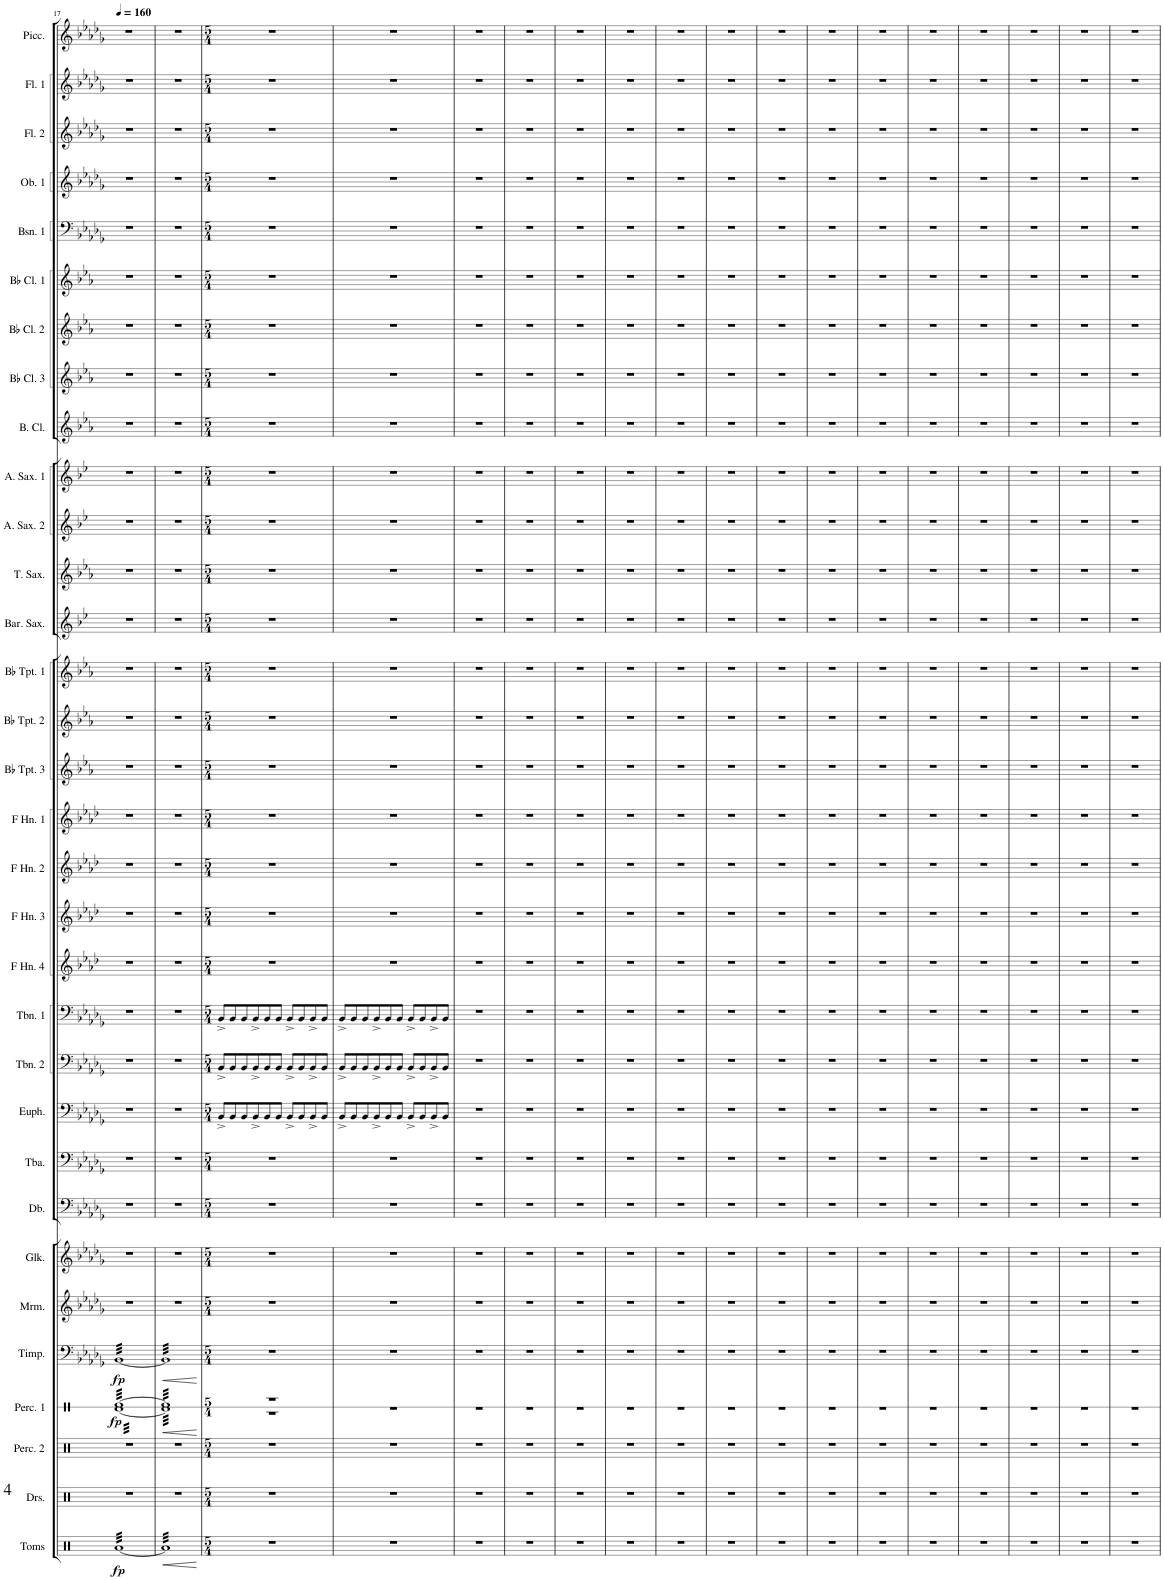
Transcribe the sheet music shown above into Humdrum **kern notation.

**kern	**dynam	**kern	**kern	**kern	**dynam	**kern	**dynam	**kern	**kern	**kern	**kern	**kern	**kern	**kern	**kern	**kern	**kern	**kern	**kern	**kern	**kern	**kern	**kern	**kern	**kern	**kern	**kern	**kern	**kern	**kern	**kern	**kern	**kern	**kern
*part32	*part32	*part31	*part30	*part29	*part29	*part28	*part28	*part27	*part26	*part25	*part24	*part23	*part22	*part21	*part20	*part19	*part18	*part17	*part16	*part15	*part14	*part13	*part12	*part11	*part10	*part9	*part8	*part7	*part6	*part5	*part4	*part3	*part2	*part1
*staff32	*staff32	*staff31	*staff30	*staff29	*staff29	*staff28	*staff28	*staff27	*staff26	*staff25	*staff24	*staff23	*staff22	*staff21	*staff20	*staff19	*staff18	*staff17	*staff16	*staff15	*staff14	*staff13	*staff12	*staff11	*staff10	*staff9	*staff8	*staff7	*staff6	*staff5	*staff4	*staff3	*staff2	*staff1
*I"Percussion 4	*	*I"Percussion 3	*I"Percussion 2	*I"Percussion 1 [Snare Drum, Bass Drum]	*	*I"Timpani	*	*I"Mallets 2 [Marimba]	*I"Mallets 1 [Glockenspiel]	*I"Double Bass	*I"Tuba	*I"Euphonium	*I"Trombone 2	*I"Trombone 1	*I"F Horn 4	*I"F Hron 3	*I"F Horn 2	*I"F Horn 1	*I"Bb Trumpet 3	*I"Bb Trumpet 2	*I"Bb Trumpet 1	*I"Baritone Saxophone	*I"Tenor Saxophone	*I"Alto Saxophone 2	*I"Alto Saxophone 1	*I"Bass Clarinet	*I"Bb Clarinet 3	*I"Bb Clarinet 2	*I"Bb Clarinet 1	*I"Bassoon 1	*I"Oboe 1	*I"Flute 2	*I"Flute 1	*I"Piccolo
*	*	*	*I'Perc. 2	*I'Perc. 1	*	*I'Timp.	*	*I'Mrm.	*I'Glk.	*I'Db.	*I'Tba.	*I'Euph.	*I'Tbn. 2	*I'Tbn. 1	*I'F Hn. 4	*I'F Hn. 3	*I'F Hn. 2	*I'F Hn. 1	*I'Bb Tpt. 3	*I'Bb Tpt. 2	*I'Bb Tpt. 1	*I'Bar. Sax.	*I'T. Sax.	*I'A. Sax. 2	*I'A. Sax. 1	*I'B. Cl.	*I'Bb Cl. 3	*I'Bb Cl. 2	*I'Bb Cl. 1	*I'Bsn. 1	*I'Ob. 1	*I'Fl. 2	*I'Fl. 1	*I'Picc.
!!LO:PB:g=z
*clefX	*	*clefX	*clefX	*clefX	*	*clefF4	*	*clefG2	*clefG2	*clefF4	*clefF4	*clefF4	*clefF4	*clefF4	*clefG2	*clefG2	*clefG2	*clefG2	*clefG2	*clefG2	*clefG2	*clefG2	*clefG2	*clefG2	*clefG2	*clefG2	*clefG2	*clefG2	*clefG2	*clefF4	*clefG2	*clefG2	*clefG2	*clefG2
*	*	*	*	*	*	*	*	*	*Trd-14c-24	*Trd7c12	*	*	*	*	*Trd4c7	*Trd4c7	*Trd4c7	*Trd4c7	*Trd1c2	*Trd1c2	*Trd1c2	*Trd12c21	*Trd8c14	*Trd5c9	*Trd5c9	*Trd8c14	*Trd1c2	*Trd1c2	*Trd1c2	*	*	*	*	*Trd-7c-12
*k[]	*	*k[]	*k[]	*k[]	*	*k[b-e-a-d-g-]	*	*k[b-e-a-d-g-]	*k[b-e-a-d-g-]	*k[b-e-a-d-g-]	*k[b-e-a-d-g-]	*k[b-e-a-d-g-]	*k[b-e-a-d-g-]	*k[b-e-a-d-g-]	*k[b-e-a-d-]	*k[b-e-a-d-]	*k[b-e-a-d-]	*k[b-e-a-d-]	*k[b-e-a-]	*k[b-e-a-]	*k[b-e-a-]	*k[b-e-]	*k[b-e-a-]	*k[b-e-]	*k[b-e-]	*k[b-e-a-]	*k[b-e-a-]	*k[b-e-a-]	*k[b-e-a-]	*k[b-e-a-d-g-]	*k[b-e-a-d-g-]	*k[b-e-a-d-g-]	*k[b-e-a-d-g-]	*k[b-e-a-d-g-]
*M4/4	*	*M4/4	*M4/4	*M4/4	*	*M4/4	*	*M4/4	*M4/4	*M4/4	*M4/4	*M4/4	*M4/4	*M4/4	*M4/4	*M4/4	*M4/4	*M4/4	*M4/4	*M4/4	*M4/4	*M4/4	*M4/4	*M4/4	*M4/4	*M4/4	*M4/4	*M4/4	*M4/4	*M4/4	*M4/4	*M4/4	*M4/4	*M4/4
*MM160	*	*MM160	*MM160	*MM160	*	*MM160	*	*MM160	*MM160	*MM160	*MM160	*MM160	*MM160	*MM160	*MM160	*MM160	*MM160	*MM160	*MM160	*MM160	*MM160	*MM160	*MM160	*MM160	*MM160	*MM160	*MM160	*MM160	*MM160	*MM160	*MM160	*MM160	*MM160	*MM160
=17	=17	=17	=17	=17	=17	=17	=17	=17	=17	=17	=17	=17	=17	=17	=17	=17	=17	=17	=17	=17	=17	=17	=17	=17	=17	=17	=17	=17	=17	=17	=17	=17	=17	=17
*	*	*	*	*^	*	*	*	*	*	*	*	*	*	*	*	*	*	*	*	*	*	*	*	*	*	*	*	*	*	*	*	*	*	*
!	!LO:DY:b	!	!	!	!	!LO:DY:b	!	!LO:DY:b	!	!	!	!	!	!	!	!	!	!	!	!	!	!	!	!	!	!	!	!	!	!	!	!	!	!	!
*tremolo	*	*	*	*	*	*	*	*	*	*	*	*	*	*	*	*	*	*	*	*	*	*	*	*	*	*	*	*	*	*	*	*	*	*	*
*	*	*	*	*tremolo	*	*	*	*	*	*	*	*	*	*	*	*	*	*	*	*	*	*	*	*	*	*	*	*	*	*	*	*	*	*	*
*	*	*	*	*	*	*	*tremolo	*	*	*	*	*	*	*	*	*	*	*	*	*	*	*	*	*	*	*	*	*	*	*	*	*	*	*	*
[32RaLLL	fp	1r	1r	[32RfLLL	[32RdLLL	fp	[32BB-LLL	fp	1r	1r	1r	1r	1r	1r	1r	1r	1r	1r	1r	1r	1r	1r	1r	1r	1r	1r	1r	1r	1r	1r	1r	1r	1r	1r	1r
32Ra	.	.	.	32Rf	32Rd	.	32BB-	.	.	.	.	.	.	.	.	.	.	.	.	.	.	.	.	.	.	.	.	.	.	.	.	.	.	.	.
32Ra	.	.	.	32Rf	32Rd	.	32BB-	.	.	.	.	.	.	.	.	.	.	.	.	.	.	.	.	.	.	.	.	.	.	.	.	.	.	.	.
32Ra	.	.	.	32Rf	32Rd	.	32BB-	.	.	.	.	.	.	.	.	.	.	.	.	.	.	.	.	.	.	.	.	.	.	.	.	.	.	.	.
32Ra	.	.	.	32Rf	32Rd	.	32BB-	.	.	.	.	.	.	.	.	.	.	.	.	.	.	.	.	.	.	.	.	.	.	.	.	.	.	.	.
32Ra	.	.	.	32Rf	32Rd	.	32BB-	.	.	.	.	.	.	.	.	.	.	.	.	.	.	.	.	.	.	.	.	.	.	.	.	.	.	.	.
32Ra	.	.	.	32Rf	32Rd	.	32BB-	.	.	.	.	.	.	.	.	.	.	.	.	.	.	.	.	.	.	.	.	.	.	.	.	.	.	.	.
32Ra	.	.	.	32Rf	32Rd	.	32BB-	.	.	.	.	.	.	.	.	.	.	.	.	.	.	.	.	.	.	.	.	.	.	.	.	.	.	.	.
32Ra	.	.	.	32Rf	32Rd	.	32BB-	.	.	.	.	.	.	.	.	.	.	.	.	.	.	.	.	.	.	.	.	.	.	.	.	.	.	.	.
32Ra	.	.	.	32Rf	32Rd	.	32BB-	.	.	.	.	.	.	.	.	.	.	.	.	.	.	.	.	.	.	.	.	.	.	.	.	.	.	.	.
32Ra	.	.	.	32Rf	32Rd	.	32BB-	.	.	.	.	.	.	.	.	.	.	.	.	.	.	.	.	.	.	.	.	.	.	.	.	.	.	.	.
32Ra	.	.	.	32Rf	32Rd	.	32BB-	.	.	.	.	.	.	.	.	.	.	.	.	.	.	.	.	.	.	.	.	.	.	.	.	.	.	.	.
32Ra	.	.	.	32Rf	32Rd	.	32BB-	.	.	.	.	.	.	.	.	.	.	.	.	.	.	.	.	.	.	.	.	.	.	.	.	.	.	.	.
32Ra	.	.	.	32Rf	32Rd	.	32BB-	.	.	.	.	.	.	.	.	.	.	.	.	.	.	.	.	.	.	.	.	.	.	.	.	.	.	.	.
32Ra	.	.	.	32Rf	32Rd	.	32BB-	.	.	.	.	.	.	.	.	.	.	.	.	.	.	.	.	.	.	.	.	.	.	.	.	.	.	.	.
32Ra	.	.	.	32Rf	32Rd	.	32BB-	.	.	.	.	.	.	.	.	.	.	.	.	.	.	.	.	.	.	.	.	.	.	.	.	.	.	.	.
32Ra	.	.	.	32Rf	32Rd	.	32BB-	.	.	.	.	.	.	.	.	.	.	.	.	.	.	.	.	.	.	.	.	.	.	.	.	.	.	.	.
32Ra	.	.	.	32Rf	32Rd	.	32BB-	.	.	.	.	.	.	.	.	.	.	.	.	.	.	.	.	.	.	.	.	.	.	.	.	.	.	.	.
32Ra	.	.	.	32Rf	32Rd	.	32BB-	.	.	.	.	.	.	.	.	.	.	.	.	.	.	.	.	.	.	.	.	.	.	.	.	.	.	.	.
32Ra	.	.	.	32Rf	32Rd	.	32BB-	.	.	.	.	.	.	.	.	.	.	.	.	.	.	.	.	.	.	.	.	.	.	.	.	.	.	.	.
32Ra	.	.	.	32Rf	32Rd	.	32BB-	.	.	.	.	.	.	.	.	.	.	.	.	.	.	.	.	.	.	.	.	.	.	.	.	.	.	.	.
32Ra	.	.	.	32Rf	32Rd	.	32BB-	.	.	.	.	.	.	.	.	.	.	.	.	.	.	.	.	.	.	.	.	.	.	.	.	.	.	.	.
32Ra	.	.	.	32Rf	32Rd	.	32BB-	.	.	.	.	.	.	.	.	.	.	.	.	.	.	.	.	.	.	.	.	.	.	.	.	.	.	.	.
32Ra	.	.	.	32Rf	32Rd	.	32BB-	.	.	.	.	.	.	.	.	.	.	.	.	.	.	.	.	.	.	.	.	.	.	.	.	.	.	.	.
32Ra	.	.	.	32Rf	32Rd	.	32BB-	.	.	.	.	.	.	.	.	.	.	.	.	.	.	.	.	.	.	.	.	.	.	.	.	.	.	.	.
32Ra	.	.	.	32Rf	32Rd	.	32BB-	.	.	.	.	.	.	.	.	.	.	.	.	.	.	.	.	.	.	.	.	.	.	.	.	.	.	.	.
32Ra	.	.	.	32Rf	32Rd	.	32BB-	.	.	.	.	.	.	.	.	.	.	.	.	.	.	.	.	.	.	.	.	.	.	.	.	.	.	.	.
32Ra	.	.	.	32Rf	32Rd	.	32BB-	.	.	.	.	.	.	.	.	.	.	.	.	.	.	.	.	.	.	.	.	.	.	.	.	.	.	.	.
32Ra	.	.	.	32Rf	32Rd	.	32BB-	.	.	.	.	.	.	.	.	.	.	.	.	.	.	.	.	.	.	.	.	.	.	.	.	.	.	.	.
32Ra	.	.	.	32Rf	32Rd	.	32BB-	.	.	.	.	.	.	.	.	.	.	.	.	.	.	.	.	.	.	.	.	.	.	.	.	.	.	.	.
32Ra	.	.	.	32Rf	32Rd	.	32BB-	.	.	.	.	.	.	.	.	.	.	.	.	.	.	.	.	.	.	.	.	.	.	.	.	.	.	.	.
32RaJJJ	.	.	.	32RfJJJ	32RdJJJ	.	32BB-JJJ	.	.	.	.	.	.	.	.	.	.	.	.	.	.	.	.	.	.	.	.	.	.	.	.	.	.	.	.
=18	=18	=18	=18	=18	=18	=18	=18	=18	=18	=18	=18	=18	=18	=18	=18	=18	=18	=18	=18	=18	=18	=18	=18	=18	=18	=18	=18	=18	=18	=18	=18	=18	=18	=18	=18
!	!LO:HP:b	!	!	!	!	!LO:HP:b	!	!LO:HP:b	!	!	!	!	!	!	!	!	!	!	!	!	!	!	!	!	!	!	!	!	!	!	!	!	!	!	!
32Ra]LLL	<	1r	1r	32Rf]LLL	32Rd]LLL	<	32BB-]LLL	<	1r	1r	1r	1r	1r	1r	1r	1r	1r	1r	1r	1r	1r	1r	1r	1r	1r	1r	1r	1r	1r	1r	1r	1r	1r	1r	1r
32Ra	.	.	.	32Rf	32Rd	.	32BB-	.	.	.	.	.	.	.	.	.	.	.	.	.	.	.	.	.	.	.	.	.	.	.	.	.	.	.	.
32Ra	.	.	.	32Rf	32Rd	.	32BB-	.	.	.	.	.	.	.	.	.	.	.	.	.	.	.	.	.	.	.	.	.	.	.	.	.	.	.	.
32Ra	.	.	.	32Rf	32Rd	.	32BB-	.	.	.	.	.	.	.	.	.	.	.	.	.	.	.	.	.	.	.	.	.	.	.	.	.	.	.	.
32Ra	.	.	.	32Rf	32Rd	.	32BB-	.	.	.	.	.	.	.	.	.	.	.	.	.	.	.	.	.	.	.	.	.	.	.	.	.	.	.	.
32Ra	.	.	.	32Rf	32Rd	.	32BB-	.	.	.	.	.	.	.	.	.	.	.	.	.	.	.	.	.	.	.	.	.	.	.	.	.	.	.	.
32Ra	.	.	.	32Rf	32Rd	.	32BB-	.	.	.	.	.	.	.	.	.	.	.	.	.	.	.	.	.	.	.	.	.	.	.	.	.	.	.	.
32Ra	.	.	.	32Rf	32Rd	.	32BB-	.	.	.	.	.	.	.	.	.	.	.	.	.	.	.	.	.	.	.	.	.	.	.	.	.	.	.	.
32Ra	.	.	.	32Rf	32Rd	.	32BB-	.	.	.	.	.	.	.	.	.	.	.	.	.	.	.	.	.	.	.	.	.	.	.	.	.	.	.	.
32Ra	.	.	.	32Rf	32Rd	.	32BB-	.	.	.	.	.	.	.	.	.	.	.	.	.	.	.	.	.	.	.	.	.	.	.	.	.	.	.	.
32Ra	.	.	.	32Rf	32Rd	.	32BB-	.	.	.	.	.	.	.	.	.	.	.	.	.	.	.	.	.	.	.	.	.	.	.	.	.	.	.	.
32Ra	.	.	.	32Rf	32Rd	.	32BB-	.	.	.	.	.	.	.	.	.	.	.	.	.	.	.	.	.	.	.	.	.	.	.	.	.	.	.	.
32Ra	.	.	.	32Rf	32Rd	.	32BB-	.	.	.	.	.	.	.	.	.	.	.	.	.	.	.	.	.	.	.	.	.	.	.	.	.	.	.	.
32Ra	.	.	.	32Rf	32Rd	.	32BB-	.	.	.	.	.	.	.	.	.	.	.	.	.	.	.	.	.	.	.	.	.	.	.	.	.	.	.	.
32Ra	.	.	.	32Rf	32Rd	.	32BB-	.	.	.	.	.	.	.	.	.	.	.	.	.	.	.	.	.	.	.	.	.	.	.	.	.	.	.	.
32Ra	.	.	.	32Rf	32Rd	.	32BB-	.	.	.	.	.	.	.	.	.	.	.	.	.	.	.	.	.	.	.	.	.	.	.	.	.	.	.	.
32Ra	.	.	.	32Rf	32Rd	.	32BB-	.	.	.	.	.	.	.	.	.	.	.	.	.	.	.	.	.	.	.	.	.	.	.	.	.	.	.	.
32Ra	.	.	.	32Rf	32Rd	.	32BB-	.	.	.	.	.	.	.	.	.	.	.	.	.	.	.	.	.	.	.	.	.	.	.	.	.	.	.	.
32Ra	.	.	.	32Rf	32Rd	.	32BB-	.	.	.	.	.	.	.	.	.	.	.	.	.	.	.	.	.	.	.	.	.	.	.	.	.	.	.	.
32Ra	.	.	.	32Rf	32Rd	.	32BB-	.	.	.	.	.	.	.	.	.	.	.	.	.	.	.	.	.	.	.	.	.	.	.	.	.	.	.	.
32Ra	.	.	.	32Rf	32Rd	.	32BB-	.	.	.	.	.	.	.	.	.	.	.	.	.	.	.	.	.	.	.	.	.	.	.	.	.	.	.	.
32Ra	.	.	.	32Rf	32Rd	.	32BB-	.	.	.	.	.	.	.	.	.	.	.	.	.	.	.	.	.	.	.	.	.	.	.	.	.	.	.	.
32Ra	.	.	.	32Rf	32Rd	.	32BB-	.	.	.	.	.	.	.	.	.	.	.	.	.	.	.	.	.	.	.	.	.	.	.	.	.	.	.	.
32Ra	.	.	.	32Rf	32Rd	.	32BB-	.	.	.	.	.	.	.	.	.	.	.	.	.	.	.	.	.	.	.	.	.	.	.	.	.	.	.	.
32Ra	.	.	.	32Rf	32Rd	.	32BB-	.	.	.	.	.	.	.	.	.	.	.	.	.	.	.	.	.	.	.	.	.	.	.	.	.	.	.	.
32Ra	.	.	.	32Rf	32Rd	.	32BB-	.	.	.	.	.	.	.	.	.	.	.	.	.	.	.	.	.	.	.	.	.	.	.	.	.	.	.	.
32Ra	.	.	.	32Rf	32Rd	.	32BB-	.	.	.	.	.	.	.	.	.	.	.	.	.	.	.	.	.	.	.	.	.	.	.	.	.	.	.	.
32Ra	.	.	.	32Rf	32Rd	.	32BB-	.	.	.	.	.	.	.	.	.	.	.	.	.	.	.	.	.	.	.	.	.	.	.	.	.	.	.	.
32Ra	.	.	.	32Rf	32Rd	.	32BB-	.	.	.	.	.	.	.	.	.	.	.	.	.	.	.	.	.	.	.	.	.	.	.	.	.	.	.	.
32Ra	.	.	.	32Rf	32Rd	.	32BB-	.	.	.	.	.	.	.	.	.	.	.	.	.	.	.	.	.	.	.	.	.	.	.	.	.	.	.	.
32Ra	.	.	.	32Rf	32Rd	.	32BB-	.	.	.	.	.	.	.	.	.	.	.	.	.	.	.	.	.	.	.	.	.	.	.	.	.	.	.	.
32RaJJJ	.	.	.	32RfJJJ	32RdJJJ	.	32BB-JJJ	.	.	.	.	.	.	.	.	.	.	.	.	.	.	.	.	.	.	.	.	.	.	.	.	.	.	.	.
*	*	*	*	*	*	*	*Xtremolo	*	*	*	*	*	*	*	*	*	*	*	*	*	*	*	*	*	*	*	*	*	*	*	*	*	*	*	*
*	*	*	*	*Xtremolo	*	*	*	*	*	*	*	*	*	*	*	*	*	*	*	*	*	*	*	*	*	*	*	*	*	*	*	*	*	*	*
*Xtremolo	*	*	*	*	*	*	*	*	*	*	*	*	*	*	*	*	*	*	*	*	*	*	*	*	*	*	*	*	*	*	*	*	*	*	*
*	*	*	*	*v	*v	*	*	*	*	*	*	*	*	*	*	*	*	*	*	*	*	*	*	*	*	*	*	*	*	*	*	*	*	*	*
.	[	.	.	.	[	.	[	.	.	.	.	.	.	.	.	.	.	.	.	.	.	.	.	.	.	.	.	.	.	.	.	.	.	.
=19	=19	=19	=19	=19	=19	=19	=19	=19	=19	=19	=19	=19	=19	=19	=19	=19	=19	=19	=19	=19	=19	=19	=19	=19	=19	=19	=19	=19	=19	=19	=19	=19	=19	=19
*M5/4	*	*M5/4	*M5/4	*M5/4	*	*M5/4	*	*M5/4	*M5/4	*M5/4	*M5/4	*M5/4	*M5/4	*M5/4	*M5/4	*M5/4	*M5/4	*M5/4	*M5/4	*M5/4	*M5/4	*M5/4	*M5/4	*M5/4	*M5/4	*M5/4	*M5/4	*M5/4	*M5/4	*M5/4	*M5/4	*M5/4	*M5/4	*M5/4
*	*	*	*	*^	*	*	*	*	*	*	*	*	*	*	*	*	*	*	*	*	*	*	*	*	*	*	*	*	*	*	*	*	*	*
4%5r	.	4%5r	4%5r	4%5r	4%5r	.	4%5r	.	4%5r	4%5r	4%5r	4%5r	8BB-^/L	8BB-^/L	8BB-^/L	4%5r	4%5r	4%5r	4%5r	4%5r	4%5r	4%5r	4%5r	4%5r	4%5r	4%5r	4%5r	4%5r	4%5r	4%5r	4%5r	4%5r	4%5r	4%5r	4%5r
.	.	.	.	.	.	.	.	.	.	.	.	.	8BB-/	8BB-/	8BB-/	.	.	.	.	.	.	.	.	.	.	.	.	.	.	.	.	.	.	.	.
.	.	.	.	.	.	.	.	.	.	.	.	.	8BB-/	8BB-/	8BB-/	.	.	.	.	.	.	.	.	.	.	.	.	.	.	.	.	.	.	.	.
.	.	.	.	.	.	.	.	.	.	.	.	.	8BB-^/	8BB-^/	8BB-^/	.	.	.	.	.	.	.	.	.	.	.	.	.	.	.	.	.	.	.	.
.	.	.	.	.	.	.	.	.	.	.	.	.	8BB-/	8BB-/	8BB-/	.	.	.	.	.	.	.	.	.	.	.	.	.	.	.	.	.	.	.	.
.	.	.	.	.	.	.	.	.	.	.	.	.	8BB-/J	8BB-/J	8BB-/J	.	.	.	.	.	.	.	.	.	.	.	.	.	.	.	.	.	.	.	.
.	.	.	.	.	.	.	.	.	.	.	.	.	8BB-^/L	8BB-^/L	8BB-^/L	.	.	.	.	.	.	.	.	.	.	.	.	.	.	.	.	.	.	.	.
.	.	.	.	.	.	.	.	.	.	.	.	.	8BB-/	8BB-/	8BB-/	.	.	.	.	.	.	.	.	.	.	.	.	.	.	.	.	.	.	.	.
.	.	.	.	.	.	.	.	.	.	.	.	.	8BB-^/	8BB-^/	8BB-^/	.	.	.	.	.	.	.	.	.	.	.	.	.	.	.	.	.	.	.	.
.	.	.	.	.	.	.	.	.	.	.	.	.	8BB-/J	8BB-/J	8BB-/J	.	.	.	.	.	.	.	.	.	.	.	.	.	.	.	.	.	.	.	.
*	*	*	*	*v	*v	*	*	*	*	*	*	*	*	*	*	*	*	*	*	*	*	*	*	*	*	*	*	*	*	*	*	*	*	*	*
=20	=20	=20	=20	=20	=20	=20	=20	=20	=20	=20	=20	=20	=20	=20	=20	=20	=20	=20	=20	=20	=20	=20	=20	=20	=20	=20	=20	=20	=20	=20	=20	=20	=20	=20
4%5r	.	4%5r	4%5r	4%5r	.	4%5r	.	4%5r	4%5r	4%5r	4%5r	8BB-^/L	8BB-^/L	8BB-^/L	4%5r	4%5r	4%5r	4%5r	4%5r	4%5r	4%5r	4%5r	4%5r	4%5r	4%5r	4%5r	4%5r	4%5r	4%5r	4%5r	4%5r	4%5r	4%5r	4%5r
.	.	.	.	.	.	.	.	.	.	.	.	8BB-/	8BB-/	8BB-/	.	.	.	.	.	.	.	.	.	.	.	.	.	.	.	.	.	.	.	.
.	.	.	.	.	.	.	.	.	.	.	.	8BB-/	8BB-/	8BB-/	.	.	.	.	.	.	.	.	.	.	.	.	.	.	.	.	.	.	.	.
.	.	.	.	.	.	.	.	.	.	.	.	8BB-^/	8BB-^/	8BB-^/	.	.	.	.	.	.	.	.	.	.	.	.	.	.	.	.	.	.	.	.
.	.	.	.	.	.	.	.	.	.	.	.	8BB-/	8BB-/	8BB-/	.	.	.	.	.	.	.	.	.	.	.	.	.	.	.	.	.	.	.	.
.	.	.	.	.	.	.	.	.	.	.	.	8BB-/J	8BB-/J	8BB-/J	.	.	.	.	.	.	.	.	.	.	.	.	.	.	.	.	.	.	.	.
.	.	.	.	.	.	.	.	.	.	.	.	8BB-^/L	8BB-^/L	8BB-^/L	.	.	.	.	.	.	.	.	.	.	.	.	.	.	.	.	.	.	.	.
.	.	.	.	.	.	.	.	.	.	.	.	8BB-/	8BB-/	8BB-/	.	.	.	.	.	.	.	.	.	.	.	.	.	.	.	.	.	.	.	.
.	.	.	.	.	.	.	.	.	.	.	.	8BB-^/	8BB-^/	8BB-^/	.	.	.	.	.	.	.	.	.	.	.	.	.	.	.	.	.	.	.	.
.	.	.	.	.	.	.	.	.	.	.	.	8BB-/J	8BB-/J	8BB-/J	.	.	.	.	.	.	.	.	.	.	.	.	.	.	.	.	.	.	.	.
=21	=21	=21	=21	=21	=21	=21	=21	=21	=21	=21	=21	=21	=21	=21	=21	=21	=21	=21	=21	=21	=21	=21	=21	=21	=21	=21	=21	=21	=21	=21	=21	=21	=21	=21
4%5r	.	4%5r	4%5r	4%5r	.	4%5r	.	4%5r	4%5r	4%5r	4%5r	4%5r	4%5r	4%5r	4%5r	4%5r	4%5r	4%5r	4%5r	4%5r	4%5r	4%5r	4%5r	4%5r	4%5r	4%5r	4%5r	4%5r	4%5r	4%5r	4%5r	4%5r	4%5r	4%5r
=22	=22	=22	=22	=22	=22	=22	=22	=22	=22	=22	=22	=22	=22	=22	=22	=22	=22	=22	=22	=22	=22	=22	=22	=22	=22	=22	=22	=22	=22	=22	=22	=22	=22	=22
4%5r	.	4%5r	4%5r	4%5r	.	4%5r	.	4%5r	4%5r	4%5r	4%5r	4%5r	4%5r	4%5r	4%5r	4%5r	4%5r	4%5r	4%5r	4%5r	4%5r	4%5r	4%5r	4%5r	4%5r	4%5r	4%5r	4%5r	4%5r	4%5r	4%5r	4%5r	4%5r	4%5r
=23	=23	=23	=23	=23	=23	=23	=23	=23	=23	=23	=23	=23	=23	=23	=23	=23	=23	=23	=23	=23	=23	=23	=23	=23	=23	=23	=23	=23	=23	=23	=23	=23	=23	=23
4%5r	.	4%5r	4%5r	4%5r	.	4%5r	.	4%5r	4%5r	4%5r	4%5r	4%5r	4%5r	4%5r	4%5r	4%5r	4%5r	4%5r	4%5r	4%5r	4%5r	4%5r	4%5r	4%5r	4%5r	4%5r	4%5r	4%5r	4%5r	4%5r	4%5r	4%5r	4%5r	4%5r
=24	=24	=24	=24	=24	=24	=24	=24	=24	=24	=24	=24	=24	=24	=24	=24	=24	=24	=24	=24	=24	=24	=24	=24	=24	=24	=24	=24	=24	=24	=24	=24	=24	=24	=24
4%5r	.	4%5r	4%5r	4%5r	.	4%5r	.	4%5r	4%5r	4%5r	4%5r	4%5r	4%5r	4%5r	4%5r	4%5r	4%5r	4%5r	4%5r	4%5r	4%5r	4%5r	4%5r	4%5r	4%5r	4%5r	4%5r	4%5r	4%5r	4%5r	4%5r	4%5r	4%5r	4%5r
=25	=25	=25	=25	=25	=25	=25	=25	=25	=25	=25	=25	=25	=25	=25	=25	=25	=25	=25	=25	=25	=25	=25	=25	=25	=25	=25	=25	=25	=25	=25	=25	=25	=25	=25
4%5r	.	4%5r	4%5r	4%5r	.	4%5r	.	4%5r	4%5r	4%5r	4%5r	4%5r	4%5r	4%5r	4%5r	4%5r	4%5r	4%5r	4%5r	4%5r	4%5r	4%5r	4%5r	4%5r	4%5r	4%5r	4%5r	4%5r	4%5r	4%5r	4%5r	4%5r	4%5r	4%5r
=26	=26	=26	=26	=26	=26	=26	=26	=26	=26	=26	=26	=26	=26	=26	=26	=26	=26	=26	=26	=26	=26	=26	=26	=26	=26	=26	=26	=26	=26	=26	=26	=26	=26	=26
4%5r	.	4%5r	4%5r	4%5r	.	4%5r	.	4%5r	4%5r	4%5r	4%5r	4%5r	4%5r	4%5r	4%5r	4%5r	4%5r	4%5r	4%5r	4%5r	4%5r	4%5r	4%5r	4%5r	4%5r	4%5r	4%5r	4%5r	4%5r	4%5r	4%5r	4%5r	4%5r	4%5r
=27	=27	=27	=27	=27	=27	=27	=27	=27	=27	=27	=27	=27	=27	=27	=27	=27	=27	=27	=27	=27	=27	=27	=27	=27	=27	=27	=27	=27	=27	=27	=27	=27	=27	=27
4%5r	.	4%5r	4%5r	4%5r	.	4%5r	.	4%5r	4%5r	4%5r	4%5r	4%5r	4%5r	4%5r	4%5r	4%5r	4%5r	4%5r	4%5r	4%5r	4%5r	4%5r	4%5r	4%5r	4%5r	4%5r	4%5r	4%5r	4%5r	4%5r	4%5r	4%5r	4%5r	4%5r
=28	=28	=28	=28	=28	=28	=28	=28	=28	=28	=28	=28	=28	=28	=28	=28	=28	=28	=28	=28	=28	=28	=28	=28	=28	=28	=28	=28	=28	=28	=28	=28	=28	=28	=28
4%5r	.	4%5r	4%5r	4%5r	.	4%5r	.	4%5r	4%5r	4%5r	4%5r	4%5r	4%5r	4%5r	4%5r	4%5r	4%5r	4%5r	4%5r	4%5r	4%5r	4%5r	4%5r	4%5r	4%5r	4%5r	4%5r	4%5r	4%5r	4%5r	4%5r	4%5r	4%5r	4%5r
=29	=29	=29	=29	=29	=29	=29	=29	=29	=29	=29	=29	=29	=29	=29	=29	=29	=29	=29	=29	=29	=29	=29	=29	=29	=29	=29	=29	=29	=29	=29	=29	=29	=29	=29
4%5r	.	4%5r	4%5r	4%5r	.	4%5r	.	4%5r	4%5r	4%5r	4%5r	4%5r	4%5r	4%5r	4%5r	4%5r	4%5r	4%5r	4%5r	4%5r	4%5r	4%5r	4%5r	4%5r	4%5r	4%5r	4%5r	4%5r	4%5r	4%5r	4%5r	4%5r	4%5r	4%5r
=30	=30	=30	=30	=30	=30	=30	=30	=30	=30	=30	=30	=30	=30	=30	=30	=30	=30	=30	=30	=30	=30	=30	=30	=30	=30	=30	=30	=30	=30	=30	=30	=30	=30	=30
4%5r	.	4%5r	4%5r	4%5r	.	4%5r	.	4%5r	4%5r	4%5r	4%5r	4%5r	4%5r	4%5r	4%5r	4%5r	4%5r	4%5r	4%5r	4%5r	4%5r	4%5r	4%5r	4%5r	4%5r	4%5r	4%5r	4%5r	4%5r	4%5r	4%5r	4%5r	4%5r	4%5r
=31	=31	=31	=31	=31	=31	=31	=31	=31	=31	=31	=31	=31	=31	=31	=31	=31	=31	=31	=31	=31	=31	=31	=31	=31	=31	=31	=31	=31	=31	=31	=31	=31	=31	=31
4%5r	.	4%5r	4%5r	4%5r	.	4%5r	.	4%5r	4%5r	4%5r	4%5r	4%5r	4%5r	4%5r	4%5r	4%5r	4%5r	4%5r	4%5r	4%5r	4%5r	4%5r	4%5r	4%5r	4%5r	4%5r	4%5r	4%5r	4%5r	4%5r	4%5r	4%5r	4%5r	4%5r
=32	=32	=32	=32	=32	=32	=32	=32	=32	=32	=32	=32	=32	=32	=32	=32	=32	=32	=32	=32	=32	=32	=32	=32	=32	=32	=32	=32	=32	=32	=32	=32	=32	=32	=32
4%5r	.	4%5r	4%5r	4%5r	.	4%5r	.	4%5r	4%5r	4%5r	4%5r	4%5r	4%5r	4%5r	4%5r	4%5r	4%5r	4%5r	4%5r	4%5r	4%5r	4%5r	4%5r	4%5r	4%5r	4%5r	4%5r	4%5r	4%5r	4%5r	4%5r	4%5r	4%5r	4%5r
=33	=33	=33	=33	=33	=33	=33	=33	=33	=33	=33	=33	=33	=33	=33	=33	=33	=33	=33	=33	=33	=33	=33	=33	=33	=33	=33	=33	=33	=33	=33	=33	=33	=33	=33
4%5r	.	4%5r	4%5r	4%5r	.	4%5r	.	4%5r	4%5r	4%5r	4%5r	4%5r	4%5r	4%5r	4%5r	4%5r	4%5r	4%5r	4%5r	4%5r	4%5r	4%5r	4%5r	4%5r	4%5r	4%5r	4%5r	4%5r	4%5r	4%5r	4%5r	4%5r	4%5r	4%5r
=34	=34	=34	=34	=34	=34	=34	=34	=34	=34	=34	=34	=34	=34	=34	=34	=34	=34	=34	=34	=34	=34	=34	=34	=34	=34	=34	=34	=34	=34	=34	=34	=34	=34	=34
4%5r	.	4%5r	4%5r	4%5r	.	4%5r	.	4%5r	4%5r	4%5r	4%5r	4%5r	4%5r	4%5r	4%5r	4%5r	4%5r	4%5r	4%5r	4%5r	4%5r	4%5r	4%5r	4%5r	4%5r	4%5r	4%5r	4%5r	4%5r	4%5r	4%5r	4%5r	4%5r	4%5r
=	=	=	=	=	=	=	=	=	=	=	=	=	=	=	=	=	=	=	=	=	=	=	=	=	=	=	=	=	=	=	=	=	=	=
*-	*-	*-	*-	*-	*-	*-	*-	*-	*-	*-	*-	*-	*-	*-	*-	*-	*-	*-	*-	*-	*-	*-	*-	*-	*-	*-	*-	*-	*-	*-	*-	*-	*-	*-
